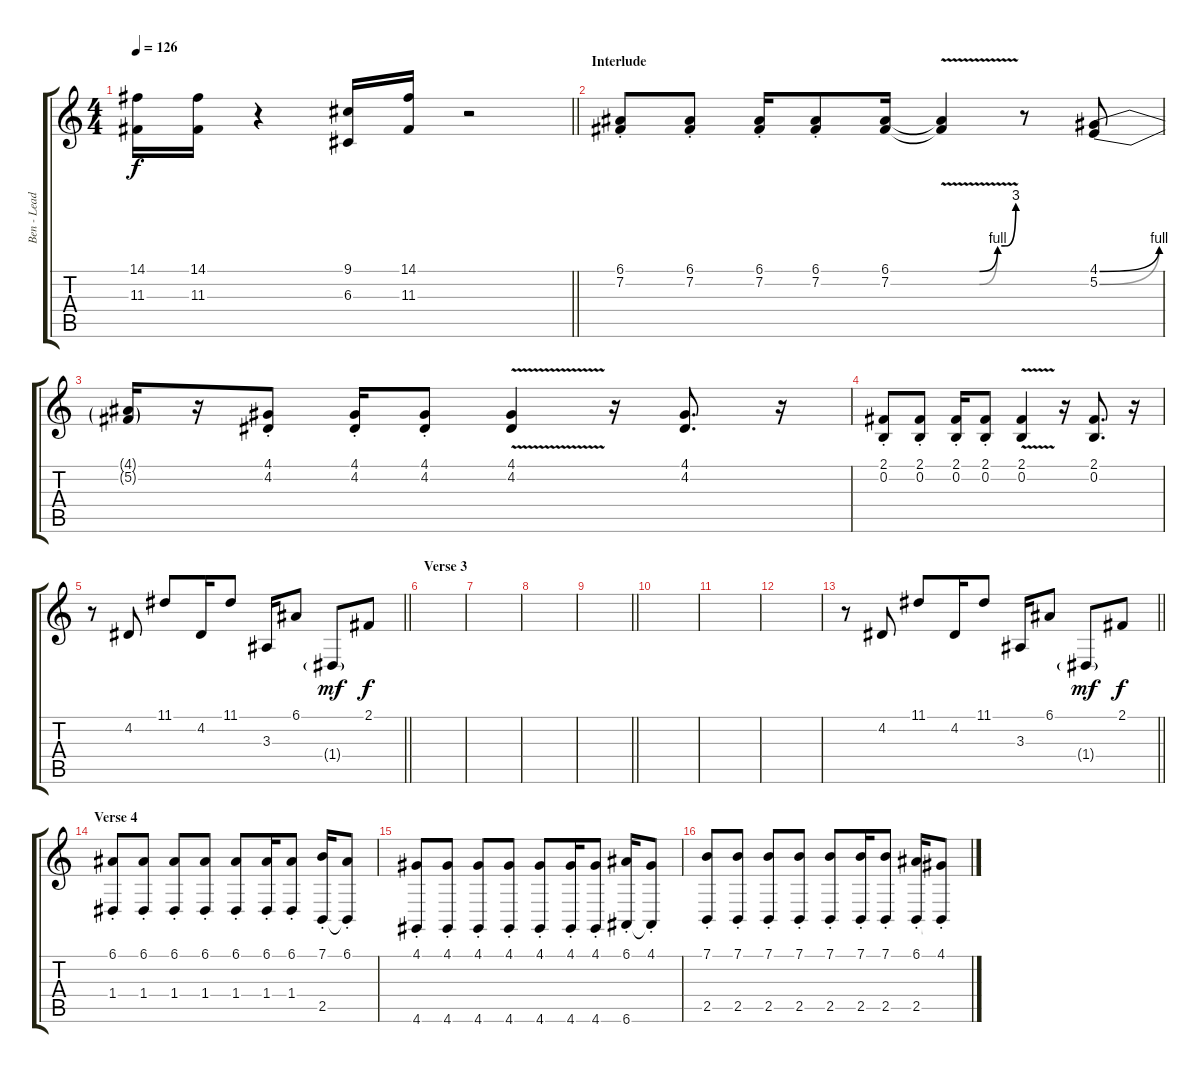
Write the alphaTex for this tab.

\track ("Ben - Lead Synth" "Ben - Lead") {instrument lead2sawtooth}
\staff {score tabs}
\tuning (E4 B3 G3 D3 A2 E2) {hide}
\ts (4 4)
\tempo 126
\clef g2
\barLineRight lightlight
\ks c
(14.1 11.3).16{dy f} (14.1 11.3).16 r.4 (9.1 6.3).16 (14.1 11.3).16 r.2 |
\section ("" "Interlude")
(6.1{st} 7.2{st}).8 (6.1{st} 7.2{st}).8 (6.1{st} 7.2{st}).16 (6.1{st} 7.2{st}).8 (6.1 7.2).16 (6.1{be (custom 0 0 30 0 45 4 51 4 60 12) v t} 7.2{be (custom 0 0 30 0 45 4 51 4 60 12) v t}).4 r.8 (4.1{be (bend 0 0 60 4)} 5.2{be (bend 0 0 60 4)}).8 |
(4.1{t} 5.2{t}).16 r.16 (4.1{st} 4.2{st}).8 (4.1{st} 4.2{st}).16 (4.1{st} 4.2{st}).8 (4.1{v} 4.2{v}).4 r.16 (4.1 4.2).8{d} r.16 |
(2.1{st} 0.2{st}).8 (2.1{st} 0.2{st}).8 (2.1{st} 0.2{st}).16 (2.1{st} 0.2{st}).8 (2.1{v} 0.2{v}).4 r.16 (2.1 0.2).8{d} r.16 |
\barLineRight lightlight
r.8 4.2.8{instrument lead1square} 11.1.8 4.2.16 11.1.8 3.3.16 6.1.8 1.4{g}.8{dy mf} 2.1.8{dy f} |
\section ("" "Verse 3")
|
|
|
\barLineRight lightlight
|
|
|
|
\barLineRight lightlight
r.8 4.2.8 11.1.8 4.2.16 11.1.8 3.3.16 6.1.8 1.4{g}.8{dy mf} 2.1.8{dy f} |
\section ("" "Verse 4")
(6.1{st} 1.4{st}).8{volume 5 instrument lead2sawtooth} (6.1{st} 1.4{st}).8 (6.1{st} 1.4{st}).8 (6.1{st} 1.4{st}).8 (6.1{st} 1.4{st}).8 (6.1{st} 1.4{st}).16 (6.1{st} 1.4{st}).8 (7.1{st} 2.5).16 (6.1{st} 2.5{t}).8 |
(4.1{st} 4.6{st}).8 (4.1{st} 4.6{st}).8 (4.1{st} 4.6{st}).8 (4.1{st} 4.6{st}).8 (4.1{st} 4.6{st}).8 (4.1{st} 4.6{st}).16 (4.1{st} 4.6{st}).8 (6.1{st} 6.6).16 (4.1{st} 6.6{t}).8 |
(7.1{st} 2.5{st}).8 (7.1{st} 2.5{st}).8 (7.1{st} 2.5{st}).8 (7.1{st} 2.5{st}).8 (7.1{st} 2.5{st}).8 (7.1{st} 2.5{st}).16 (7.1{st} 2.5{st}).8 (6.1{st} 2.5).16 (4.1{st} 2.5{t}).8
